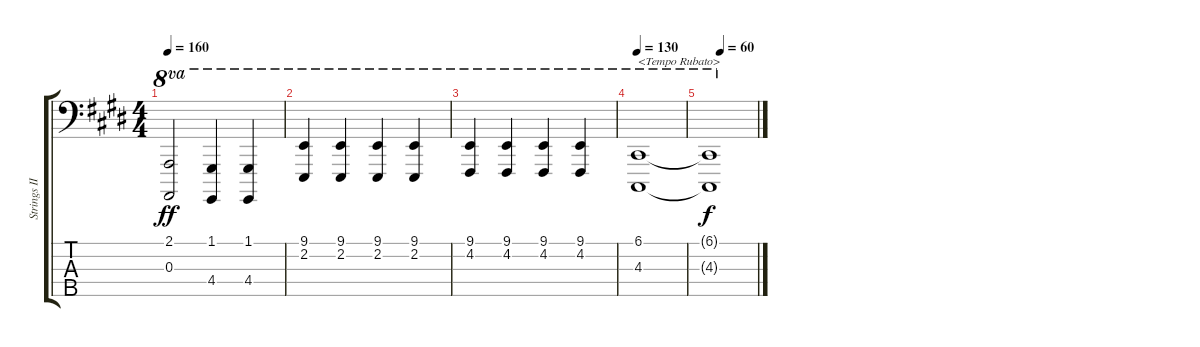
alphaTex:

\track ("Strings III" "Strings II") {instrument stringensemble1}
\staff {score tabs}
\tuning (G2 D2 A1 E1 B0) {hide}
\ts (4 4)
\tempo 160
\clef f4
\ks e
(2.1 0.3).2{ot 8va dy ff} (1.1 4.4).4{ot 8va} (1.1 4.4).4{ot 8va} |
(9.1 2.2).4{ot 8va} (9.1 2.2).4{ot 8va} (9.1 2.2).4{ot 8va} (9.1 2.2).4{ot 8va} |
(9.1 4.2).4{ot 8va} (9.1 4.2).4{ot 8va} (9.1 4.2).4{ot 8va} (9.1 4.2).4{ot 8va} |
\tempo 130
(6.1 4.3).1{ot 8va txt "<Tempo Rubato>"} |
\tempo (60 0.25)
(6.1{t} 4.3{t}).1{ot 8va dy f}
